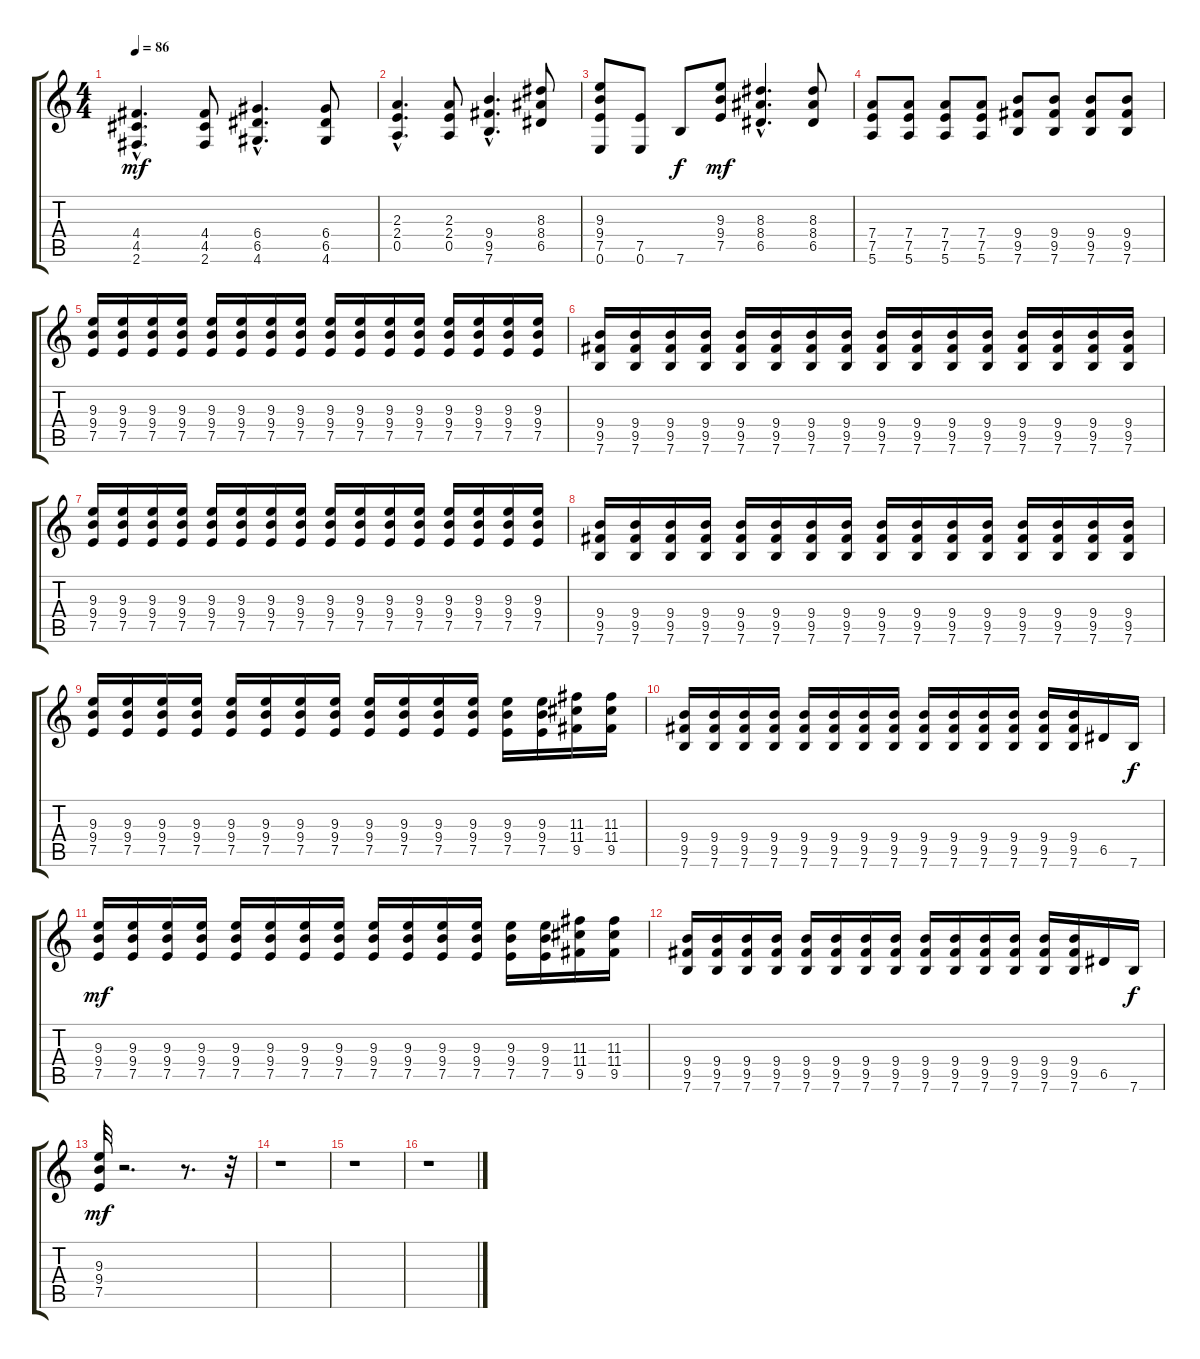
\track "" {instrument distortionguitar}
\staff {score tabs}
\tuning (E4 B3 G3 D3 A2 E2) {hide}
\ts (4 4)
\tempo 86
\clef g2
\ks c
(4.4{hac} 4.5{hac} 2.6{hac}).4{d dy mf} (4.4 4.5 2.6).8 (6.4{hac} 6.5{hac} 4.6{hac}).4{d} (6.4 6.5 4.6).8 |
(2.3{hac} 2.4{hac} 0.5{hac}).4{d} (2.3 2.4 0.5).8 (9.4{hac} 9.5{hac} 7.6{hac}).4{d} (8.3 8.4 6.5).8 |
(9.3 9.4 7.5 0.6).8 (7.5 0.6).8 7.6.8{dy f} (9.3 9.4 7.5).8{dy mf} (8.3{hac} 8.4{hac} 6.5{hac}).4{d} (8.3 8.4 6.5).8 |
(7.4 7.5 5.6).8 (7.4 7.5 5.6).8 (7.4 7.5 5.6).8 (7.4 7.5 5.6).8 (9.4 9.5 7.6).8 (9.4 9.5 7.6).8 (9.4 9.5 7.6).8 (9.4 9.5 7.6).8 |
(9.3 9.4 7.5).16 (9.3 9.4 7.5).16 (9.3 9.4 7.5).16 (9.3 9.4 7.5).16 (9.3 9.4 7.5).16 (9.3 9.4 7.5).16 (9.3 9.4 7.5).16 (9.3 9.4 7.5).16 (9.3 9.4 7.5).16 (9.3 9.4 7.5).16 (9.3 9.4 7.5).16 (9.3 9.4 7.5).16 (9.3 9.4 7.5).16 (9.3 9.4 7.5).16 (9.3 9.4 7.5).16 (9.3 9.4 7.5).16 |
(9.4 9.5 7.6).16 (9.4 9.5 7.6).16 (9.4 9.5 7.6).16 (9.4 9.5 7.6).16 (9.4 9.5 7.6).16 (9.4 9.5 7.6).16 (9.4 9.5 7.6).16 (9.4 9.5 7.6).16 (9.4 9.5 7.6).16 (9.4 9.5 7.6).16 (9.4 9.5 7.6).16 (9.4 9.5 7.6).16 (9.4 9.5 7.6).16 (9.4 9.5 7.6).16 (9.4 9.5 7.6).16 (9.4 9.5 7.6).16 |
(9.3 9.4 7.5).16 (9.3 9.4 7.5).16 (9.3 9.4 7.5).16 (9.3 9.4 7.5).16 (9.3 9.4 7.5).16 (9.3 9.4 7.5).16 (9.3 9.4 7.5).16 (9.3 9.4 7.5).16 (9.3 9.4 7.5).16 (9.3 9.4 7.5).16 (9.3 9.4 7.5).16 (9.3 9.4 7.5).16 (9.3 9.4 7.5).16 (9.3 9.4 7.5).16 (9.3 9.4 7.5).16 (9.3 9.4 7.5).16 |
(9.4 9.5 7.6).16 (9.4 9.5 7.6).16 (9.4 9.5 7.6).16 (9.4 9.5 7.6).16 (9.4 9.5 7.6).16 (9.4 9.5 7.6).16 (9.4 9.5 7.6).16 (9.4 9.5 7.6).16 (9.4 9.5 7.6).16 (9.4 9.5 7.6).16 (9.4 9.5 7.6).16 (9.4 9.5 7.6).16 (9.4 9.5 7.6).16 (9.4 9.5 7.6).16 (9.4 9.5 7.6).16 (9.4 9.5 7.6).16 |
(9.3 9.4 7.5).16 (9.3 9.4 7.5).16 (9.3 9.4 7.5).16 (9.3 9.4 7.5).16 (9.3 9.4 7.5).16 (9.3 9.4 7.5).16 (9.3 9.4 7.5).16 (9.3 9.4 7.5).16 (9.3 9.4 7.5).16 (9.3 9.4 7.5).16 (9.3 9.4 7.5).16 (9.3 9.4 7.5).16 (9.3 9.4 7.5).16 (9.3 9.4 7.5).16 (11.3 11.4 9.5).16 (11.3 11.4 9.5).16 |
(9.4 9.5 7.6).16 (9.4 9.5 7.6).16 (9.4 9.5 7.6).16 (9.4 9.5 7.6).16 (9.4 9.5 7.6).16 (9.4 9.5 7.6).16 (9.4 9.5 7.6).16 (9.4 9.5 7.6).16 (9.4 9.5 7.6).16 (9.4 9.5 7.6).16 (9.4 9.5 7.6).16 (9.4 9.5 7.6).16 (9.4 9.5 7.6).16 (9.4 9.5 7.6).16 6.5.16 7.6.16{dy f} |
(9.3 9.4 7.5).16{dy mf} (9.3 9.4 7.5).16 (9.3 9.4 7.5).16 (9.3 9.4 7.5).16 (9.3 9.4 7.5).16 (9.3 9.4 7.5).16 (9.3 9.4 7.5).16 (9.3 9.4 7.5).16 (9.3 9.4 7.5).16 (9.3 9.4 7.5).16 (9.3 9.4 7.5).16 (9.3 9.4 7.5).16 (9.3 9.4 7.5).16 (9.3 9.4 7.5).16 (11.3 11.4 9.5).16 (11.3 11.4 9.5).16 |
(9.4 9.5 7.6).16 (9.4 9.5 7.6).16 (9.4 9.5 7.6).16 (9.4 9.5 7.6).16 (9.4 9.5 7.6).16 (9.4 9.5 7.6).16 (9.4 9.5 7.6).16 (9.4 9.5 7.6).16 (9.4 9.5 7.6).16 (9.4 9.5 7.6).16 (9.4 9.5 7.6).16 (9.4 9.5 7.6).16 (9.4 9.5 7.6).16 (9.4 9.5 7.6).16 6.5.16 7.6.16{dy f} |
(9.3 9.4 7.5).32{dy mf} r.2{d} r.8{d} r.32 |
r.1 |
r.1 |
r.1
